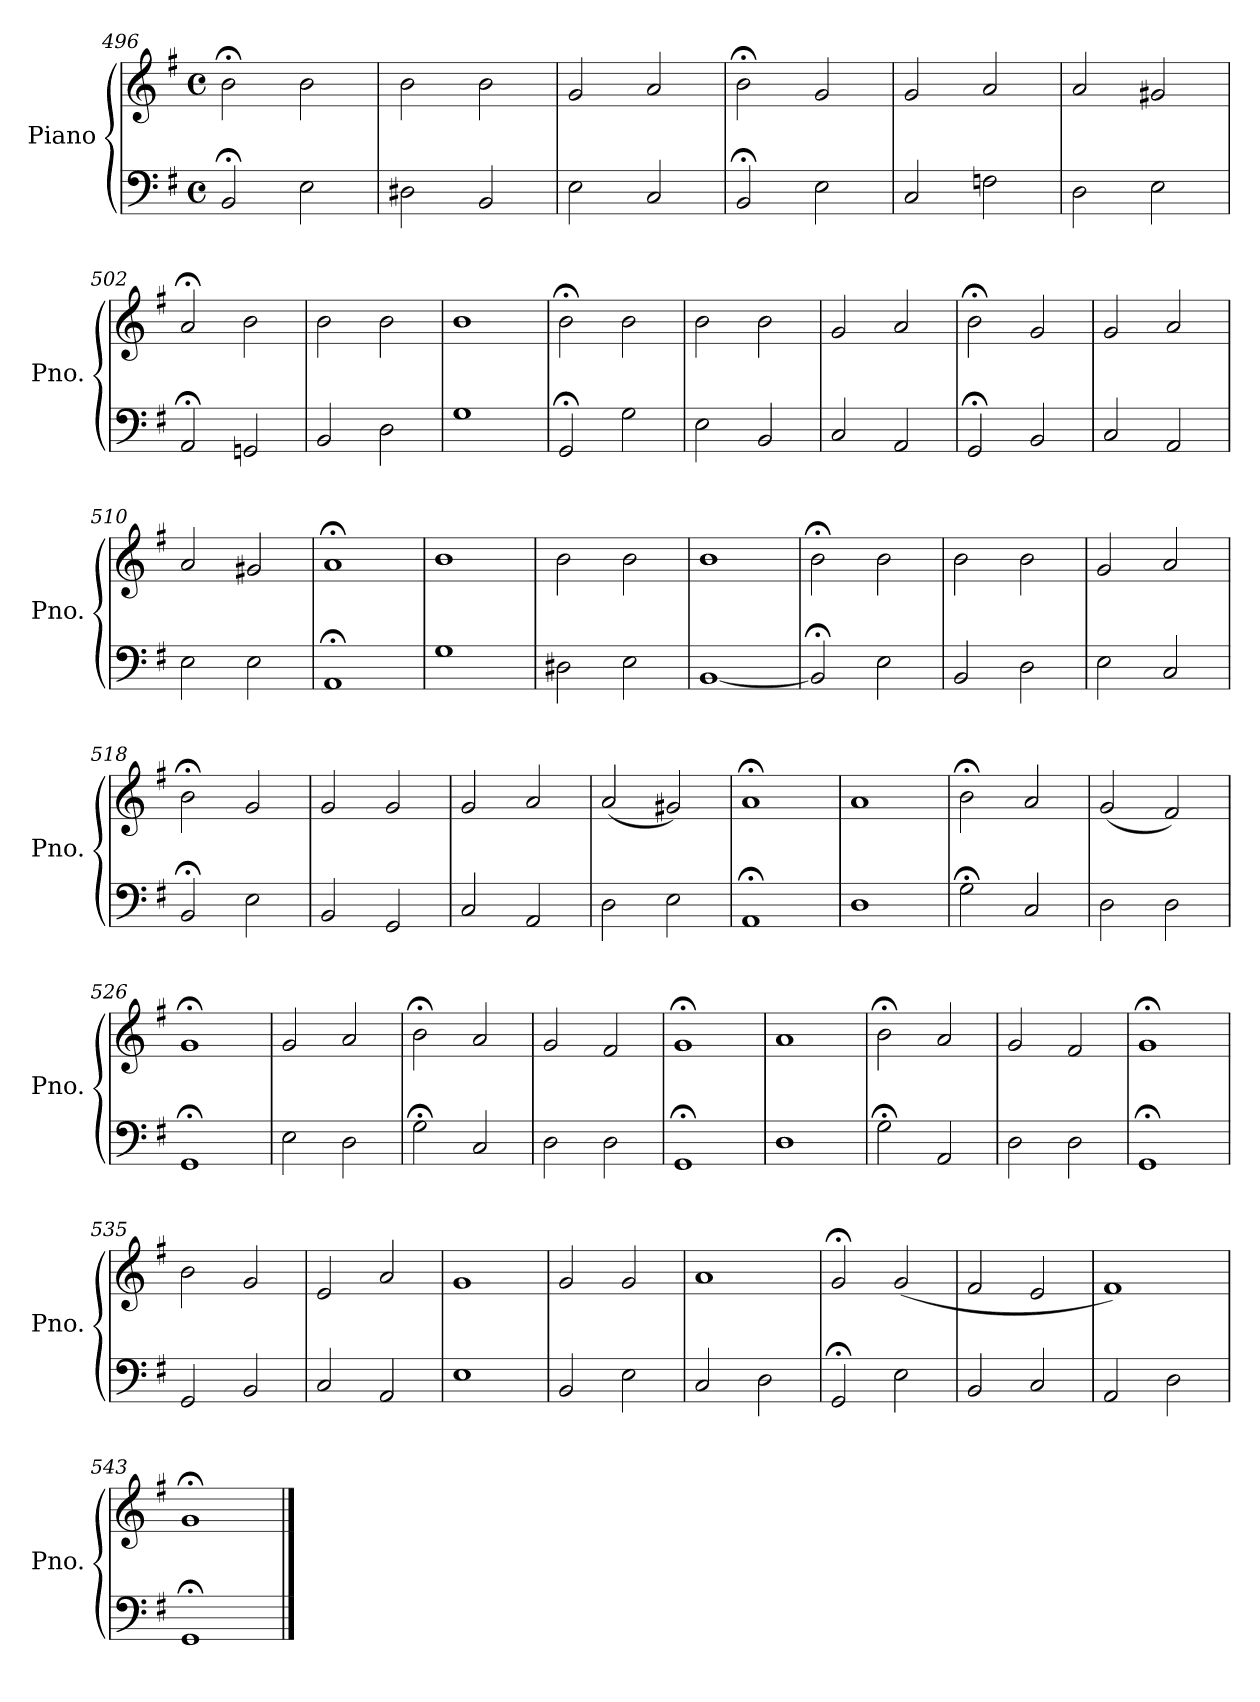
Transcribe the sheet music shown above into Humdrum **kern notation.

**kern	**kern
*part1	*part1
*staff2	*staff1
*I"Piano	*
*I'Pno.	*
*clefF4	*clefG2
*k[f#]	*k[f#]
*M4/4	*M4/4
*met(c)	*met(c)
=496	=496
2BB;</	2b;<\
2E\	2b\
=497	=497
2D#X\	2b\
2BB/	2b\
=498	=498
2E\	2g/
2C/	2a/
=499	=499
2BB;</	2b;<\
2E\	2g/
=500	=500
2C/	2g/
2Fn\	2a/
=501	=501
2D\	2a/
2E\	2g#X/
=502	=502
2AA;</	2a;</
2GGn/	2b\
=503	=503
2BB/	2b\
2D\	2b\
=504	=504
1G	1b
=505	=505
2GG;</	2b;<\
2G\	2b\
!!LO:LB:g=z
=506	=506
2E\	2b\
2BB/	2b\
=507	=507
2C/	2g/
2AA/	2a/
=508	=508
2GG;</	2b;<\
2BB/	2g/
=509	=509
2C/	2g/
2AA/	2a/
=510	=510
2E\	2a/
2E\	2g#X/
=511	=511
1AA;<	1a;<
=512	=512
1G	1b
=513	=513
2D#X\	2b\
2E\	2b\
=514	=514
[1BB	1b
=515	=515
2BB;</]	2b;<\
2E\	2b\
=516	=516
2BB/	2b\
2D\	2b\
=517	=517
2E\	2g/
2C/	2a/
=518	=518
2BB;</	2b;<\
2E\	2g/
!!LO:PB:g=z
=519	=519
2BB/	2g/
2GG/	2g/
=520	=520
2C/	2g/
2AA/	2a/
=521	=521
2D\	(2a/
2E\	2g#X/)
=522	=522
1AA;<	1a;<
=523	=523
1D	1a
=524	=524
2G;<\	2b;<\
2C/	2a/
=525	=525
2D\	(2g/
2D\	2f#/)
=526	=526
1GG;<	1g;<
=527	=527
2E\	2g/
2D\	2a/
=528	=528
2G;<\	2b;<\
2C/	2a/
=529	=529
2D\	2g/
2D\	2f#/
=530	=530
1GG;<	1g;<
=531	=531
1D	1a
!!LO:LB:g=z
=532	=532
2G;<\	2b;<\
2AA/	2a/
=533	=533
2D\	2g/
2D\	2f#/
=534	=534
1GG;<	1g;<
=535	=535
2GG/	2b\
2BB/	2g/
=536	=536
2C/	2e/
2AA/	2a/
=537	=537
1E	1g
=538	=538
2BB/	2g/
2E\	2g/
=539	=539
2C/	1a
2D\	.
=540	=540
2GG;</	2g;</
2E\	(2g/
=541	=541
2BB/	2f#/
2C/	2e/
=542	=542
2AA/	1f#)
2D\	.
=543	=543
1GG;<	1g;<
==	==
*-	*-
